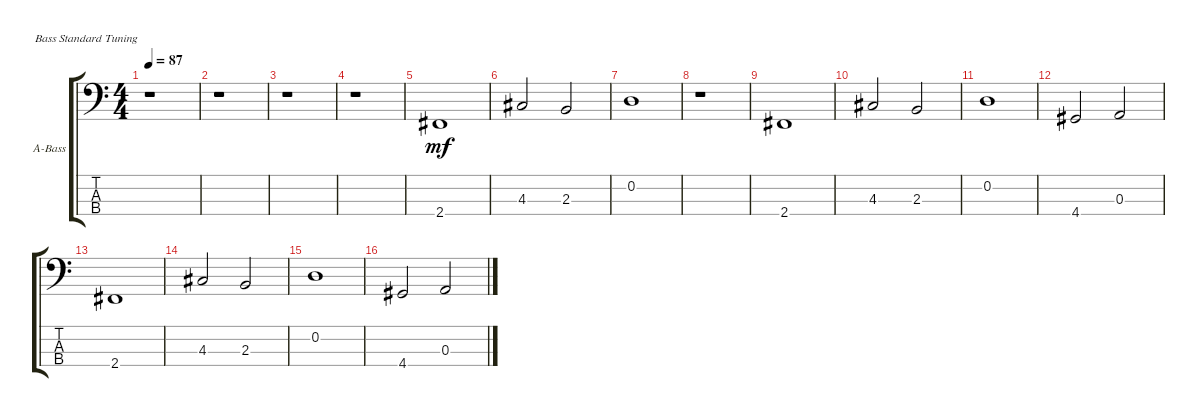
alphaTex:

\bracketExtendMode groupsimilarinstruments
\firstSystemTrackNameOrientation horizontal
\otherSystemsTrackNameOrientation horizontal
\track ("MIDI out #3" "A-Bass") {instrument acousticbass}
\staff {score tabs}
\tuning (G2 D2 A1 E1)
\ts (4 4)
\tempo 87
\clef f4
\ks c
r.1{dy mf instrument acousticbass} |
r.1 |
r.1 |
r.1 |
2.4.1 |
4.3.2 2.3.2 |
0.2.1 |
r.1 |
2.4.1 |
4.3.2 2.3.2 |
0.2.1 |
4.4.2 0.3.2 |
2.4.1 |
4.3.2 2.3.2 |
0.2.1 |
4.4.2 0.3.2
